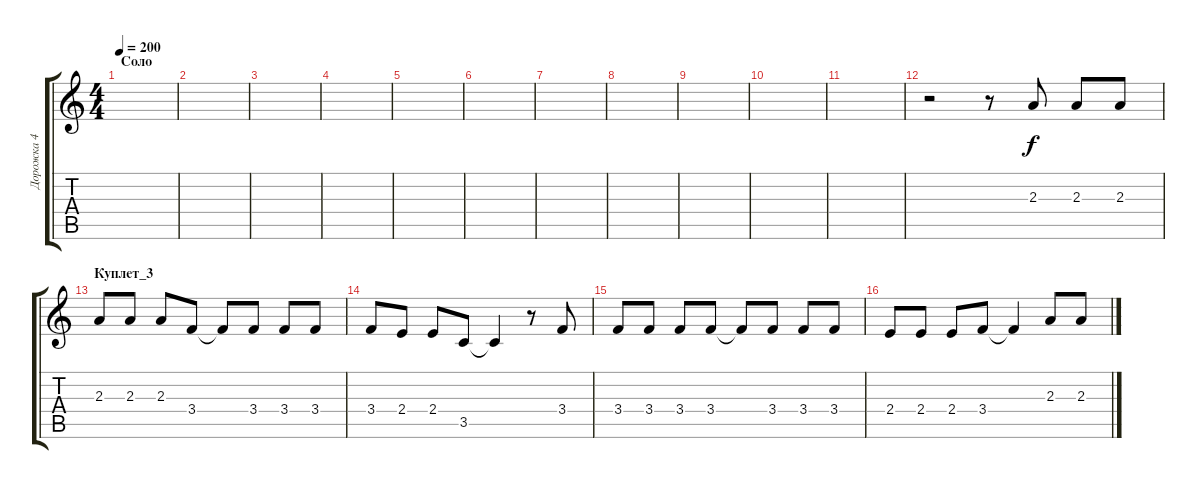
\track ("Дорожка 4" "Дорожка 4") {instrument distortionguitar}
\staff {score tabs}
\tuning (E4 B3 G3 D3 A2 E2) {hide}
\ts (4 4)
\section ("" "Соло")
\tempo 200
\clef g2
\ks c
|
|
|
|
|
|
|
|
|
|
|
r.2 r.8 2.3.8 2.3.8 2.3.8 |
\section ("" "Куплет_3")
2.3.8 2.3.8 2.3.8 3.4.8 3.4{t}.8 3.4.8 3.4.8 3.4.8 |
3.4.8 2.4.8 2.4.8 3.5.8 3.5{t}.4 r.8 3.4.8 |
3.4.8 3.4.8 3.4.8 3.4.8 3.4{t}.8 3.4.8 3.4.8 3.4.8 |
2.4.8 2.4.8 2.4.8 3.4.8 3.4{t}.4 2.3.8 2.3.8
